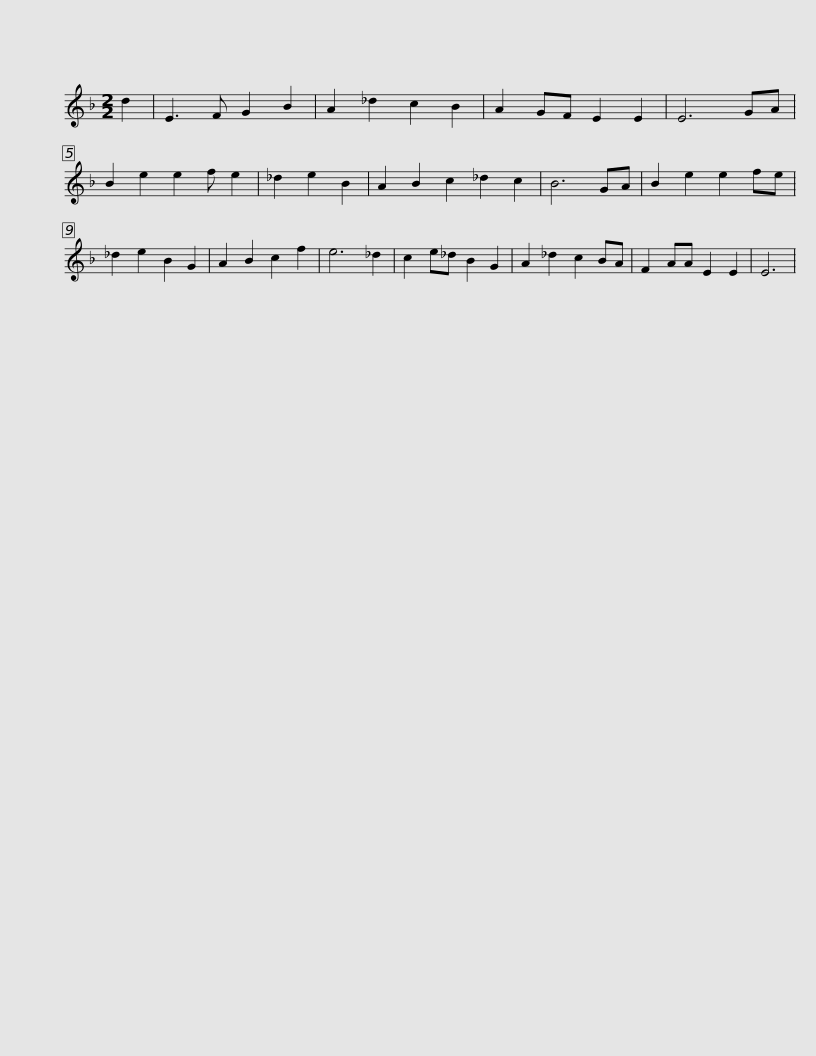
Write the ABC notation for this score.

X:1
L:1/8
M:2/2
I:linebreak $
K:F
V:1 treble
V:1
 d2 | E3 F G2 B2 | A2 _d2 c2 B2 | A2 GF E2 E2 | E6 GA | %5
 B2 e2 e2 f e2 | _d2 e2 B2 | A2 B2 c2 _d2 c2 | B6 GA |$ B2 e2 e2 fe | %10
 _d2 e2 B2 G2 | A2 B2 c2 f2 | e6 _d2 | c2 e_d B2 G2 | A2 _d2 c2 BA | %15
 F2 AA E2 E2 | E6 | %17
